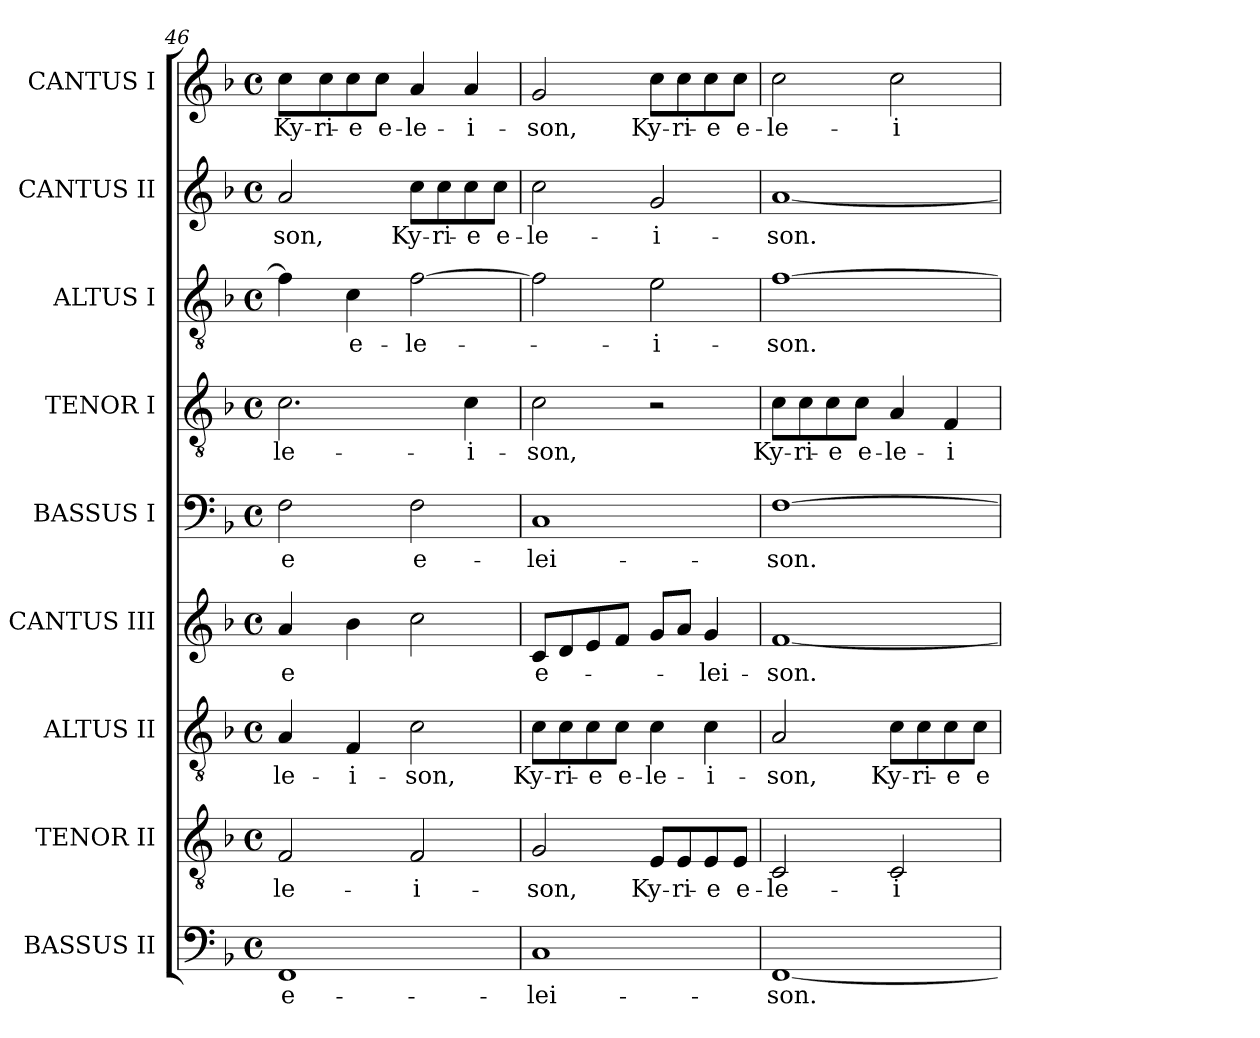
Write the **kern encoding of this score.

**kern	**text	**kern	**text	**kern	**text	**kern	**text	**kern	**text	**kern	**text	**kern	**text	**kern	**text	**kern	**text
*part9	*part9	*part8	*part8	*part7	*part7	*part6	*part6	*part5	*part5	*part4	*part4	*part3	*part3	*part2	*part2	*part1	*part1
*staff9	*staff9	*staff8	*staff8	*staff7	*staff7	*staff6	*staff6	*staff5	*staff5	*staff4	*staff4	*staff3	*staff3	*staff2	*staff2	*staff1	*staff1
*I"BASSUS II	*	*I"TENOR II	*	*I"ALTUS II	*	*I"CANTUS III	*	*I"BASSUS I	*	*I"TENOR I	*	*I"ALTUS I	*	*I"CANTUS II	*	*I"CANTUS I	*
*I'B. II	*	*I'T. II	*	*I'A. II	*	*I'C. III	*	*I'B. I	*	*I'T. I	*	*I'A. I	*	*I'C. II	*	*I'C. I	*
!!LO:PB:g=z
*clefF4	*	*clefGv2	*	*clefGv2	*	*clefG2	*	*clefF4	*	*clefGv2	*	*clefGv2	*	*clefG2	*	*clefG2	*
*	*	*ITrd7c12	*	*ITrd7c12	*	*	*	*	*	*ITrd7c12	*	*ITrd7c12	*	*	*	*	*
*k[b-]	*	*k[b-]	*	*k[b-]	*	*k[b-]	*	*k[b-]	*	*k[b-]	*	*k[b-]	*	*k[b-]	*	*k[b-]	*
*F:	*	*F:	*	*F:	*	*F:	*	*F:	*	*F:	*	*F:	*	*F:	*	*F:	*
*M4/4	*	*M4/4	*	*M4/4	*	*M4/4	*	*M4/4	*	*M4/4	*	*M4/4	*	*M4/4	*	*M4/4	*
*met(c)	*	*met(c)	*	*met(c)	*	*met(c)	*	*met(c)	*	*met(c)	*	*met(c)	*	*met(c)	*	*met(c)	*
=46	=46	=46	=46	=46	=46	=46	=46	=46	=46	=46	=46	=46	=46	=46	=46	=46	=46
!	!LO:LY:b:color=#000000	!	!	!	!	!	!	!	!	!	!	!	!	!	!	!	!
!	!	!	!LO:LY:b:color=#000000	!	!	!	!	!	!	!	!	!	!	!	!	!	!
!	!	!	!	!	!LO:LY:b:color=#000000	!	!	!	!	!	!	!	!	!	!	!	!
!	!	!	!	!	!	!	!LO:LY:b:color=#000000	!	!	!	!	!	!	!	!	!	!
!	!	!	!	!	!	!	!	!	!LO:LY:b:color=#000000	!	!	!	!	!	!	!	!
!	!	!	!	!	!	!	!	!	!	!	!LO:LY:b:color=#000000	!	!	!	!	!	!
!	!	!	!	!	!	!	!	!	!	!	!	!	!	!	!LO:LY:b:color=#000000	!	!
!	!	!	!	!	!	!	!	!	!	!	!	!	!	!	!	!	!LO:LY:b:color=#000000
1FFi	e-	2FFi/	-le-	4AAi/	-le-	4ai/	-e	2Fi\	-e	2.Ci\	-le-	4Fi\]	.	2ai/	-son,	8cci\L	Ky-
!	!	!	!	!	!	!	!	!	!	!	!	!	!	!	!	!	!LO:LY:b:color=#000000
.	.	.	.	.	.	.	.	.	.	.	.	.	.	.	.	8cci\	-ri-
!	!	!	!	!	!LO:LY:b:color=#000000	!	!	!	!	!	!	!	!	!	!	!	!
!	!	!	!	!	!	!	!	!	!	!	!	!	!LO:LY:b:color=#000000	!	!	!	!
!	!	!	!	!	!	!	!	!	!	!	!	!	!	!	!	!	!LO:LY:b:color=#000000
.	.	.	.	4FFi/	-i-	4b-i\	.	.	.	.	.	4Ci\	e-	.	.	8cci\	-e
!	!	!	!	!	!	!	!	!	!	!	!	!	!	!	!	!	!LO:LY:b:color=#000000
.	.	.	.	.	.	.	.	.	.	.	.	.	.	.	.	8cci\J	e-
!	!	!	!LO:LY:b:color=#000000	!	!	!	!	!	!	!	!	!	!	!	!	!	!
!	!	!	!	!	!LO:LY:b:color=#000000	!	!	!	!	!	!	!	!	!	!	!	!
!	!	!	!	!	!	!	!	!	!LO:LY:b:color=#000000	!	!	!	!	!	!	!	!
!	!	!	!	!	!	!	!	!	!	!	!	!	!LO:LY:b:color=#000000	!	!	!	!
!	!	!	!	!	!	!	!	!	!	!	!	!	!	!	!LO:LY:b:color=#000000	!	!
!	!	!	!	!	!	!	!	!	!	!	!	!	!	!	!	!	!LO:LY:b:color=#000000
.	.	2FFi/	-i-	2Ci\	-son,	2cci\	.	2Fi\	e-	.	.	[>2Fi\	-le-	8cci\L	Ky-	4ai/	-le-
!	!	!	!	!	!	!	!	!	!	!	!	!	!	!	!LO:LY:b:color=#000000	!	!
.	.	.	.	.	.	.	.	.	.	.	.	.	.	8cci\	-ri-	.	.
!	!	!	!	!	!	!	!	!	!	!	!LO:LY:b:color=#000000	!	!	!	!	!	!
!	!	!	!	!	!	!	!	!	!	!	!	!	!	!	!LO:LY:b:color=#000000	!	!
!	!	!	!	!	!	!	!	!	!	!	!	!	!	!	!	!	!LO:LY:b:color=#000000
.	.	.	.	.	.	.	.	.	.	4Ci\	-i-	.	.	8cci\	-e	4ai/	-i-
!	!	!	!	!	!	!	!	!	!	!	!	!	!	!	!LO:LY:b:color=#000000	!	!
.	.	.	.	.	.	.	.	.	.	.	.	.	.	8cci\J	e-	.	.
=47	=47	=47	=47	=47	=47	=47	=47	=47	=47	=47	=47	=47	=47	=47	=47	=47	=47
!	!LO:LY:b:color=#000000	!	!	!	!	!	!	!	!	!	!	!	!	!	!	!	!
!	!	!	!LO:LY:b:color=#000000	!	!	!	!	!	!	!	!	!	!	!	!	!	!
!	!	!	!	!	!LO:LY:b:color=#000000	!	!	!	!	!	!	!	!	!	!	!	!
!	!	!	!	!	!	!	!LO:LY:b:color=#000000	!	!	!	!	!	!	!	!	!	!
!	!	!	!	!	!	!	!	!	!LO:LY:b:color=#000000	!	!	!	!	!	!	!	!
!	!	!	!	!	!	!	!	!	!	!	!LO:LY:b:color=#000000	!	!	!	!	!	!
!	!	!	!	!	!	!	!	!	!	!	!	!	!	!	!LO:LY:b:color=#000000	!	!
!	!	!	!	!	!	!	!	!	!	!	!	!	!	!	!	!	!LO:LY:b:color=#000000
1Ci	-lei-	2GGi/	-son,	8Ci\L	Ky-	8ci/L	e-	1Ci	-lei-	2Ci\	-son,	2Fi\]	.	2cci\	-le-	2gi/	-son,
!	!	!	!	!	!LO:LY:b:color=#000000	!	!	!	!	!	!	!	!	!	!	!	!
.	.	.	.	8Ci\	-ri-	8di/	.	.	.	.	.	.	.	.	.	.	.
!	!	!	!	!	!LO:LY:b:color=#000000	!	!	!	!	!	!	!	!	!	!	!	!
.	.	.	.	8Ci\	-e	8ei/	.	.	.	.	.	.	.	.	.	.	.
!	!	!	!	!	!LO:LY:b:color=#000000	!	!	!	!	!	!	!	!	!	!	!	!
.	.	.	.	8Ci\J	e-	8fi/J	.	.	.	.	.	.	.	.	.	.	.
!	!	!	!LO:LY:b:color=#000000	!	!	!	!	!	!	!	!	!	!	!	!	!	!
!	!	!	!	!	!LO:LY:b:color=#000000	!	!	!	!	!	!	!	!	!	!	!	!
!	!	!	!	!	!	!	!	!	!	!	!	!	!LO:LY:b:color=#000000	!	!	!	!
!	!	!	!	!	!	!	!	!	!	!	!	!	!	!	!LO:LY:b:color=#000000	!	!
!	!	!	!	!	!	!	!	!	!	!	!	!	!	!	!	!	!LO:LY:b:color=#000000
.	.	8EEi/L	Ky-	4Ci\	-le-	8gi/L	.	.	.	2r	.	2Ei\	-i-	2gi/	-i-	8cci\L	Ky-
!	!	!	!LO:LY:b:color=#000000	!	!	!	!	!	!	!	!	!	!	!	!	!	!
!	!	!	!	!	!	!	!	!	!	!	!	!	!	!	!	!	!LO:LY:b:color=#000000
.	.	8EEi/	-ri-	.	.	8ai/J	.	.	.	.	.	.	.	.	.	8cci\	-ri-
!	!	!	!LO:LY:b:color=#000000	!	!	!	!	!	!	!	!	!	!	!	!	!	!
!	!	!	!	!	!LO:LY:b:color=#000000	!	!	!	!	!	!	!	!	!	!	!	!
!	!	!	!	!	!	!	!LO:LY:b:color=#000000	!	!	!	!	!	!	!	!	!	!
!	!	!	!	!	!	!	!	!	!	!	!	!	!	!	!	!	!LO:LY:b:color=#000000
.	.	8EEi/	-e	4Ci\	-i-	4gi/	-lei-	.	.	.	.	.	.	.	.	8cci\	-e
!	!	!	!LO:LY:b:color=#000000	!	!	!	!	!	!	!	!	!	!	!	!	!	!
!	!	!	!	!	!	!	!	!	!	!	!	!	!	!	!	!	!LO:LY:b:color=#000000
.	.	8EEi/J	e-	.	.	.	.	.	.	.	.	.	.	.	.	8cci\J	e-
=48	=48	=48	=48	=48	=48	=48	=48	=48	=48	=48	=48	=48	=48	=48	=48	=48	=48
!	!LO:LY:b:color=#000000	!	!	!	!	!	!	!	!	!	!	!	!	!	!	!	!
!	!	!	!LO:LY:b:color=#000000	!	!	!	!	!	!	!	!	!	!	!	!	!	!
!	!	!	!	!	!LO:LY:b:color=#000000	!	!	!	!	!	!	!	!	!	!	!	!
!	!	!	!	!	!	!	!LO:LY:b:color=#000000	!	!	!	!	!	!	!	!	!	!
!	!	!	!	!	!	!	!	!	!LO:LY:b:color=#000000	!	!	!	!	!	!	!	!
!	!	!	!	!	!	!	!	!	!	!	!LO:LY:b:color=#000000	!	!	!	!	!	!
!	!	!	!	!	!	!	!	!	!	!	!	!	!LO:LY:b:color=#000000	!	!	!	!
!	!	!	!	!	!	!	!	!	!	!	!	!	!	!	!LO:LY:b:color=#000000	!	!
!	!	!	!	!	!	!	!	!	!	!	!	!	!	!	!	!	!LO:LY:b:color=#000000
[<1FFi	-son.	2CCi/	-le-	2AAi/	-son,	[<1fi	-son.	[>1Fi	-son.	8Ci\L	Ky-	[>1Fi	-son.	[<1ai	-son.	2cci\	-le-
!	!	!	!	!	!	!	!	!	!	!	!LO:LY:b:color=#000000	!	!	!	!	!	!
.	.	.	.	.	.	.	.	.	.	8Ci\	-ri-	.	.	.	.	.	.
!	!	!	!	!	!	!	!	!	!	!	!LO:LY:b:color=#000000	!	!	!	!	!	!
.	.	.	.	.	.	.	.	.	.	8Ci\	-e	.	.	.	.	.	.
!	!	!	!	!	!	!	!	!	!	!	!LO:LY:b:color=#000000	!	!	!	!	!	!
.	.	.	.	.	.	.	.	.	.	8Ci\J	e-	.	.	.	.	.	.
!	!	!	!LO:LY:b:color=#000000	!	!	!	!	!	!	!	!	!	!	!	!	!	!
!	!	!	!	!	!LO:LY:b:color=#000000	!	!	!	!	!	!	!	!	!	!	!	!
!	!	!	!	!	!	!	!	!	!	!	!LO:LY:b:color=#000000	!	!	!	!	!	!
!	!	!	!	!	!	!	!	!	!	!	!	!	!	!	!	!	!LO:LY:b:color=#000000
.	.	2CCi/	-i-	8Ci\L	Ky-	.	.	.	.	4AAi/	-le-	.	.	.	.	2cci\	-i-
!	!	!	!	!	!LO:LY:b:color=#000000	!	!	!	!	!	!	!	!	!	!	!	!
.	.	.	.	8Ci\	-ri-	.	.	.	.	.	.	.	.	.	.	.	.
!	!	!	!	!	!LO:LY:b:color=#000000	!	!	!	!	!	!	!	!	!	!	!	!
!	!	!	!	!	!	!	!	!	!	!	!LO:LY:b:color=#000000	!	!	!	!	!	!
.	.	.	.	8Ci\	-e	.	.	.	.	4FFi/	-i-	.	.	.	.	.	.
!	!	!	!	!	!LO:LY:b:color=#000000	!	!	!	!	!	!	!	!	!	!	!	!
.	.	.	.	8Ci\J	e-	.	.	.	.	.	.	.	.	.	.	.	.
=	=	=	=	=	=	=	=	=	=	=	=	=	=	=	=	=	=
*-	*-	*-	*-	*-	*-	*-	*-	*-	*-	*-	*-	*-	*-	*-	*-	*-	*-
